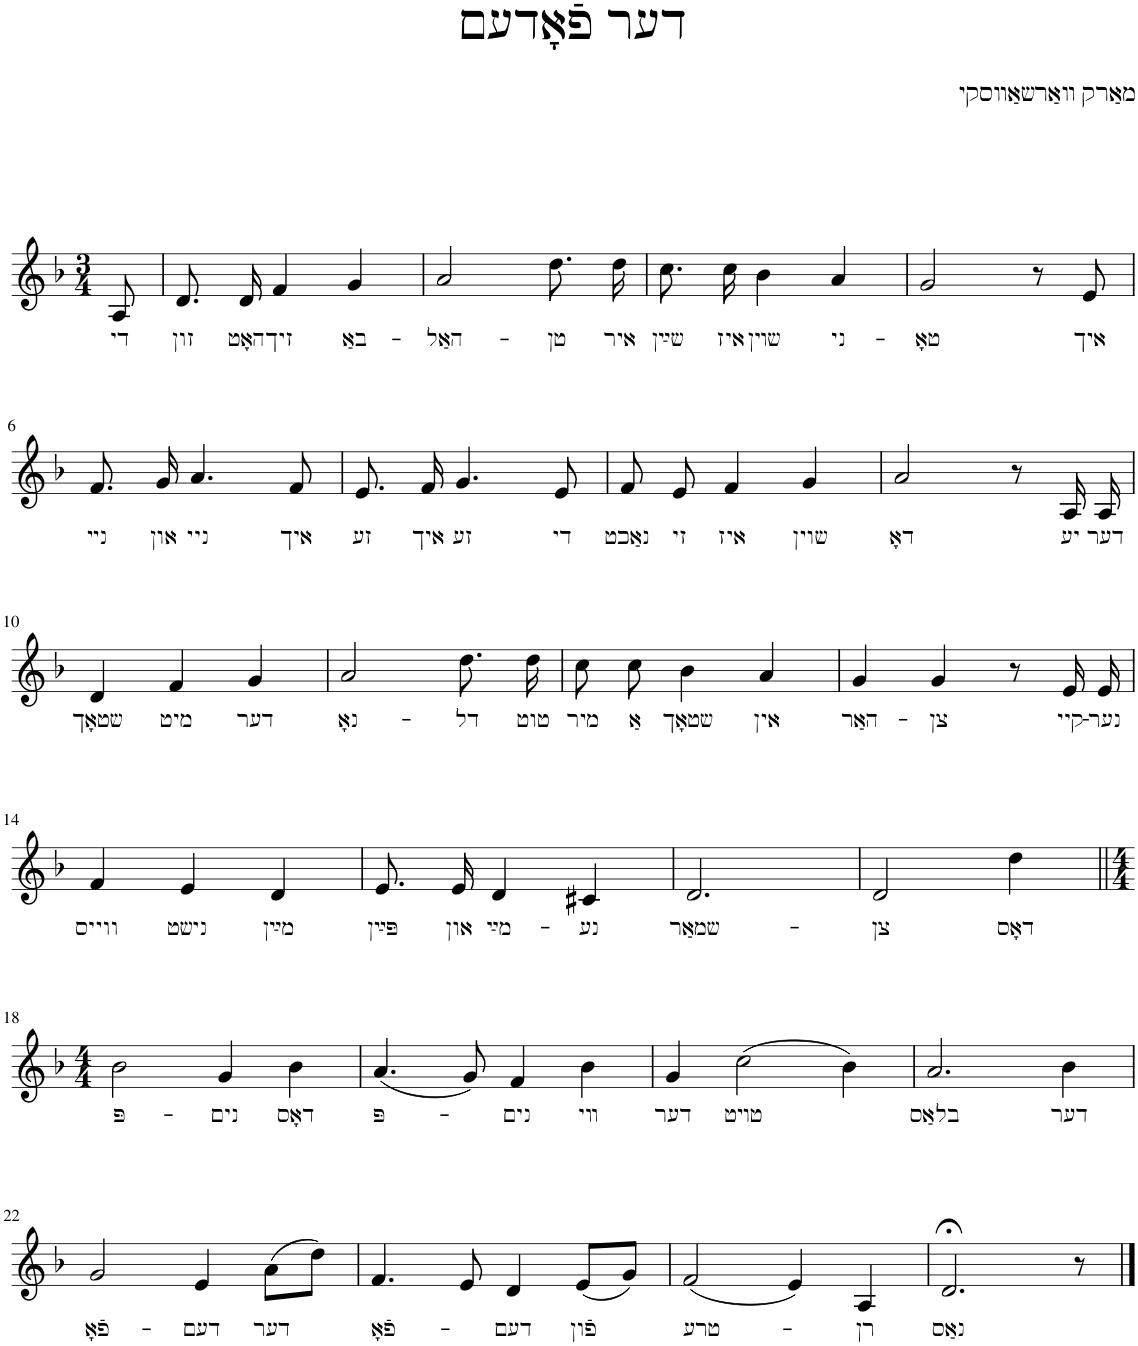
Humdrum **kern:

**kern	**text
*part1	*part1
*staff1	*staff1
*I"Piano	*
*I'Pno.	*
*clefG2	*
*k[b-]	*
*M3/4	*
=1	=1
!	!LO:LY:b
8A/	די
=2	=2
!	!LO:LY:b
8.d/	זון
!	!LO:LY:b
16d/	האָט
!	!LO:LY:b
4f/	זיך
!	!LO:LY:b
4g/	באַ-
=3	=3
!	!LO:LY:b
2a/	-האַל-
!	!LO:LY:b
8.dd\	-טן
!	!LO:LY:b
16dd\	איר
=4	=4
!	!LO:LY:b
8.cc\	שײַן
!	!LO:LY:b
16cc\	איז
!	!LO:LY:b
4b-\	שױן
!	!LO:LY:b
4a/	ני-
=5	=5
!	!LO:LY:b
2g/	-טאָ
8r	.
!	!LO:LY:b
8e/	איך
!!LO:LB:g=z
=6	=6
!	!LO:LY:b
8.f/	נײ
!	!LO:LY:b
16g/	און
!	!LO:LY:b
4.a/	ניי
!	!LO:LY:b
8f/	איך
=7	=7
!	!LO:LY:b
8.e/	זע
!	!LO:LY:b
16f/	איך
!	!LO:LY:b
4.g/	זע
!	!LO:LY:b
8e/	די
=8	=8
!	!LO:LY:b
8f/	נאַכט
!	!LO:LY:b
8e/	זי
!	!LO:LY:b
4f/	איז
!	!LO:LY:b
4g/	שוין
=9	=9
!	!LO:LY:b
2a/	דאָ
8r	.
!	!LO:LY:b
16A/	יע
!	!LO:LY:b
16A/	דער
!!LO:LB:g=z
=10	=10
!	!LO:LY:b
4d/	שטאָך
!	!LO:LY:b
4f/	מיט
!	!LO:LY:b
4g/	דער
=11	=11
!	!LO:LY:b
2a/	נאָ-
!	!LO:LY:b
8.dd\	-דל
!	!LO:LY:b
16dd\	טוט
=12	=12
!	!LO:LY:b
8cc\	מיר
!	!LO:LY:b
8cc\	אַ
!	!LO:LY:b
4b-\	שטאָך
!	!LO:LY:b
4a/	אין
=13	=13
!	!LO:LY:b
4g/	האַר-
!	!LO:LY:b
4g/	-צן
8r	.
!	!LO:LY:b
16e/	קיי-
!	!LO:LY:b
16e/	-נער
!!LO:LB:g=z
=14	=14
!	!LO:LY:b
4f/	ווייס
!	!LO:LY:b
4e/	נישט
!	!LO:LY:b
4d/	מײַן
=15	=15
!	!LO:LY:b
8.e/	פּײַן
!	!LO:LY:b
16e/	און
!	!LO:LY:b
4d/	מײַ-
!	!LO:LY:b
4c#X/	-נע
=16	=16
!	!LO:LY:b
2.d/	שמאַר-
=17	=17
!	!LO:LY:b
2d/	-צן
!	!LO:LY:b
4dd\	דאָס
!!LO:LB:g=z
=18||	=18||
*M4/4	*
!	!LO:LY:b
2b-\	פּ-
!	!LO:LY:b
4g/	-נים
!	!LO:LY:b
4b-\	דאָס
=19	=19
!	!LO:LY:b
(4.a/	פּ-
8g/)	.
!	!LO:LY:b
4f/	-נים
!	!LO:LY:b
4b-\	װי
=20	=20
!	!LO:LY:b
4g/	דער
!	!LO:LY:b
(2cc\	טױט
4b-\)	.
=21	=21
!	!LO:LY:b
2.a/	בלאַס
!	!LO:LY:b
4b-\	דער
!!LO:LB:g=z
=22	=22
!	!LO:LY:b
2g/	פֿאָ-
!	!LO:LY:b
4e/	-דעם
!	!LO:LY:b
(8a\L	דער
8dd\J)	.
=23	=23
!	!LO:LY:b
4.f/	פֿאָ-
8e/	.
!	!LO:LY:b
4d/	דעם
!	!LO:LY:b
(8e/L	פֿון
8g/J)	.
=24	=24
!	!LO:LY:b
(2f/	טרע-
4e/)	.
!	!LO:LY:b
4A/	רן
=25	=25
!	!LO:LY:b
2.d;</	נאַס
8r	.
==	==
*-	*-
